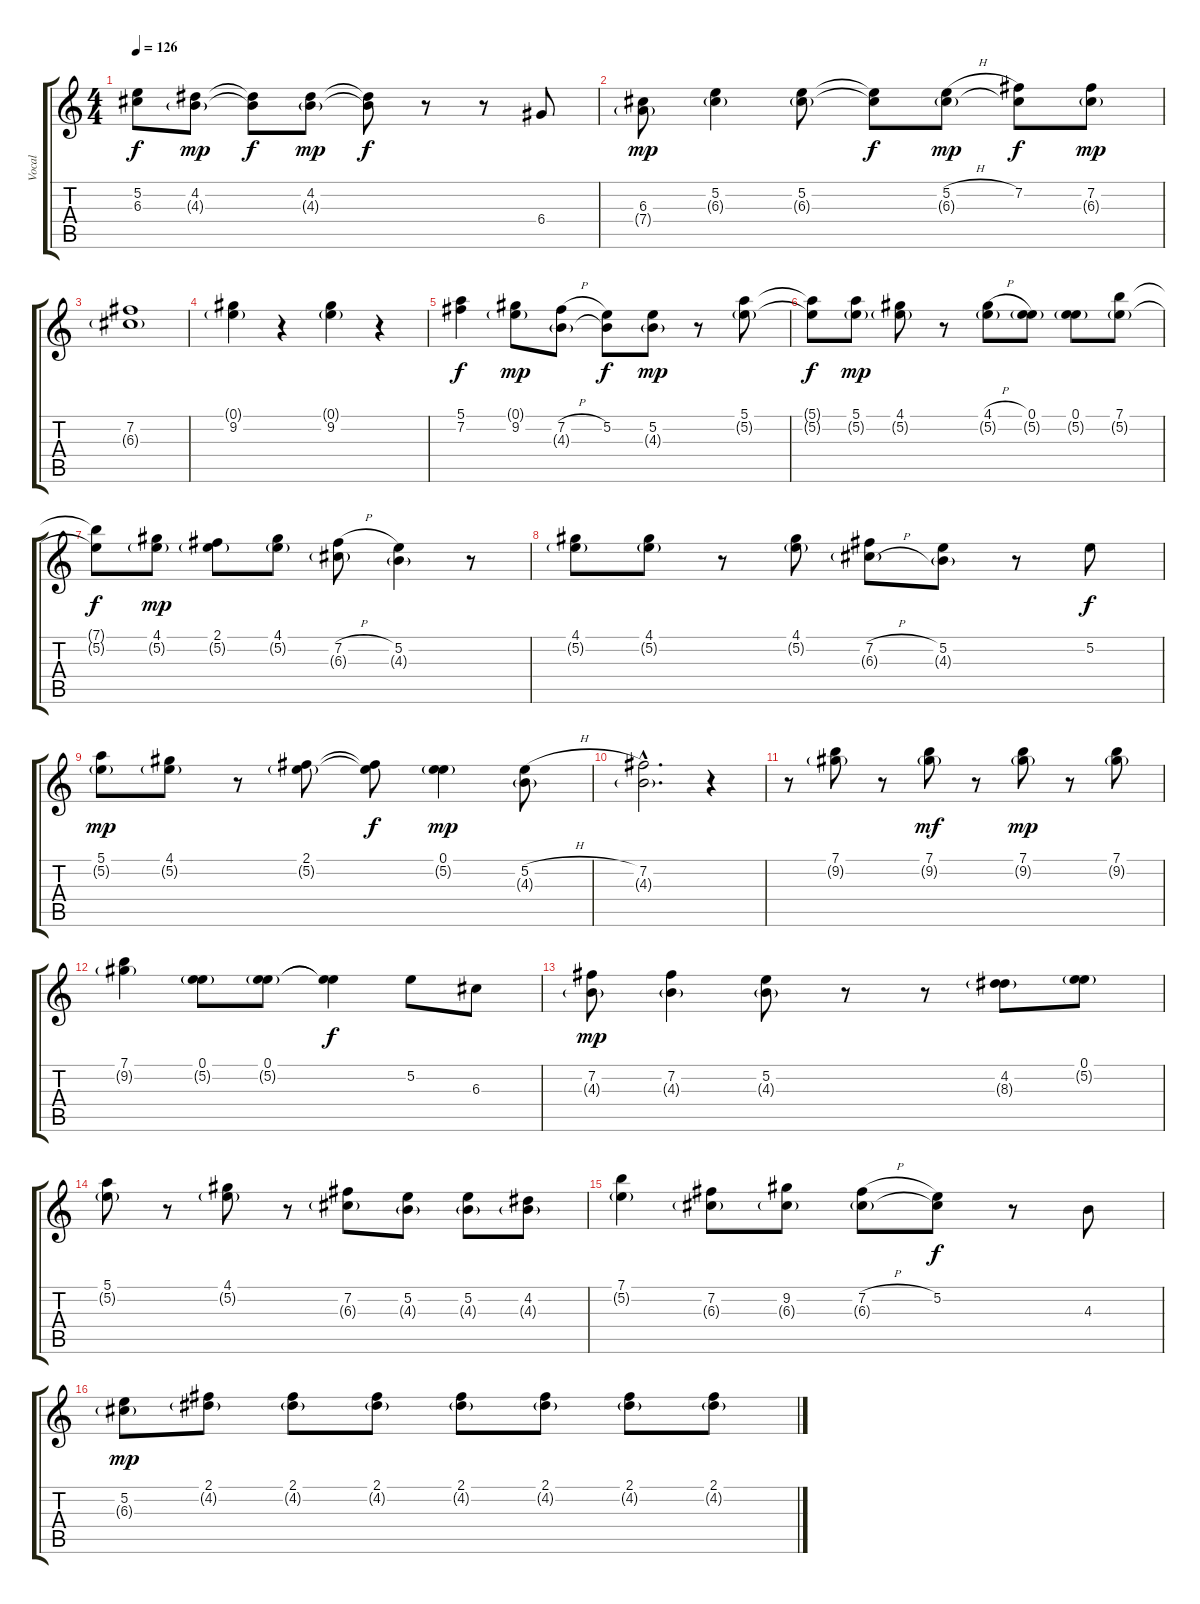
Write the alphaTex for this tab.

\track ("Vocal" "Vocal") {instrument overdrivenguitar}
\staff {score tabs}
\tuning (E4 B3 G3 D3 A2 E2) {hide}
\ts (4 4)
\tempo 126
\clef g2
\ks c
(5.2{t} 6.3{t}).8{dy f} (4.2 4.3{g}).8{dy mp} (4.2{t} 4.3{t}).8{dy f} (4.2 4.3{g}).8{dy mp} (4.2{t} 4.3{t}).8{dy f} r.8 r.8 6.4.8 |
(6.3 7.4{g}).8{dy mp} (5.2 6.3{g}).4 (5.2 6.3{g}).8 (5.2{t} 6.3{t}).8{dy f} (5.2{h} 6.3{g}).8{dy mp} (7.2 6.3{t}).8{dy f} (7.2 6.3{g}).8{dy mp} |
(7.2 6.3{g}).1 |
(0.1{g} 9.2).4 r.4 (0.1{g} 9.2).4 r.4 |
(5.1 7.2).4{dy f} (0.1{g} 9.2).8{dy mp} (7.2{h} 4.3{g}).8 (5.2 4.3{t}).8{dy f} (5.2 4.3{g}).8{dy mp} r.8 (5.1 5.2{g}).8 |
(5.1{t} 5.2{t}).8{dy f} (5.1 5.2{g}).8{dy mp} (4.1 5.2{g}).8 r.8 (4.1{h} 5.2{g}).8 (0.1 5.2{g}).8 (0.1 5.2{g}).8 (7.1 5.2{g}).8 |
(7.1{t} 5.2{t}).8{dy f} (4.1 5.2{g}).8{dy mp} (2.1 5.2{g}).8 (4.1 5.2{g}).8 (7.2{h} 6.3{g}).8 (5.2 4.3{g}).4 r.8 |
(4.1 5.2{g}).8 (4.1 5.2{g}).8 r.8 (4.1 5.2{g}).8 (7.2{h} 6.3{h g}).8 (5.2 4.3{g}).8 r.8 5.2.8{dy f} |
(5.1 5.2{g}).8{dy mp} (4.1 5.2{g}).8 r.8 (2.1 5.2{g}).8 (2.1{t} 5.2{t}).8{dy f} (0.1 5.2{g}).4{dy mp} (5.2{h} 4.3{g}).8 |
(7.2{hac} 4.3{g hac}).2{d} r.4 |
r.8 (7.1 9.2{g}).8 r.8 (7.1 9.2{g}).8{dy mf} r.8 (7.1 9.2{g}).8{dy mp} r.8 (7.1 9.2{g}).8 |
(7.1 9.2{g}).4 (0.1 5.2{g}).8 (0.1 5.2{g}).8 (0.1{t} 5.2{t}).4{dy f} 5.2.8 6.3.8 |
(7.2 4.3{g}).8{dy mp} (7.2 4.3{g}).4 (5.2 4.3{g}).8 r.8 r.8 (4.2 8.3{g}).8 (0.1 5.2{g}).8 |
(5.1 5.2{g}).8 r.8 (4.1 5.2{g}).8 r.8 (7.2 6.3{g}).8 (5.2 4.3{g}).8 (5.2 4.3{g}).8 (4.2 4.3{g}).8 |
(7.1 5.2{g}).4 (7.2 6.3{g}).8 (9.2 6.3{g}).8 (7.2{h} 6.3{g}).8 (5.2 6.3{t}).8{dy f} r.8 4.3.8 |
(5.2 6.3{g}).8{dy mp} (2.1 4.2{g}).8 (2.1 4.2{g}).8 (2.1 4.2{g}).8 (2.1 4.2{g}).8 (2.1 4.2{g}).8 (2.1 4.2{g}).8 (2.1{h} 4.2{g}).8
